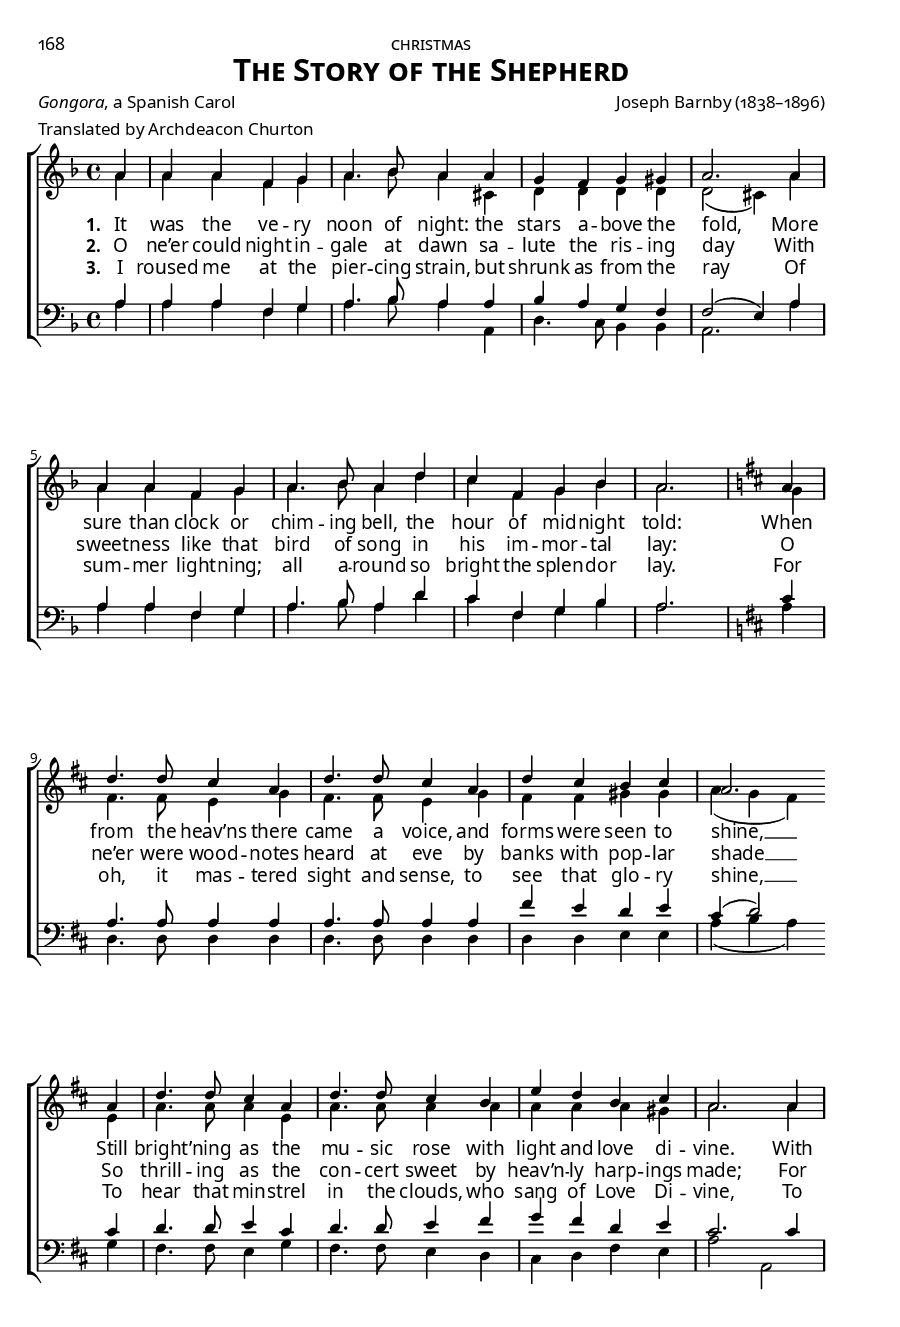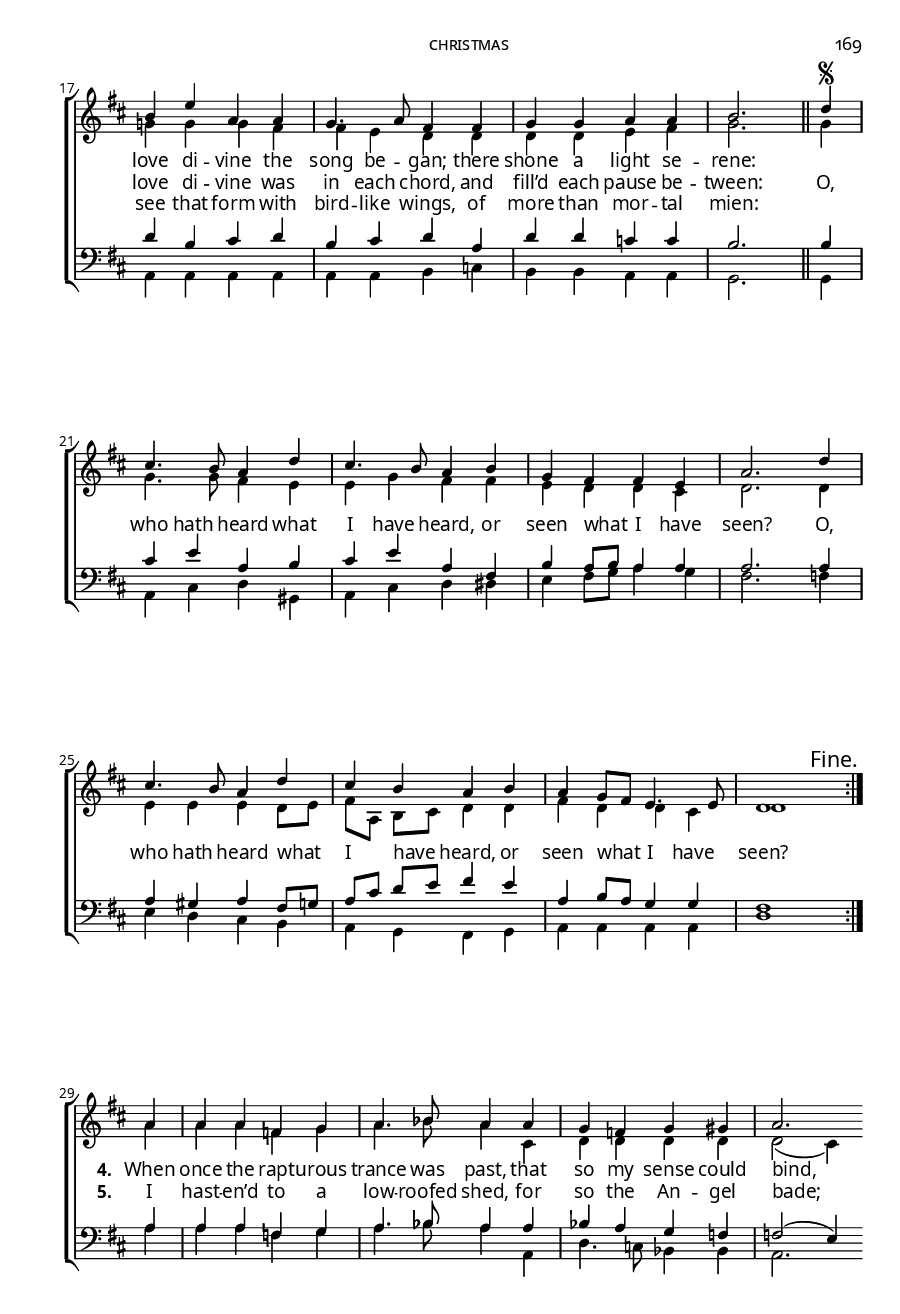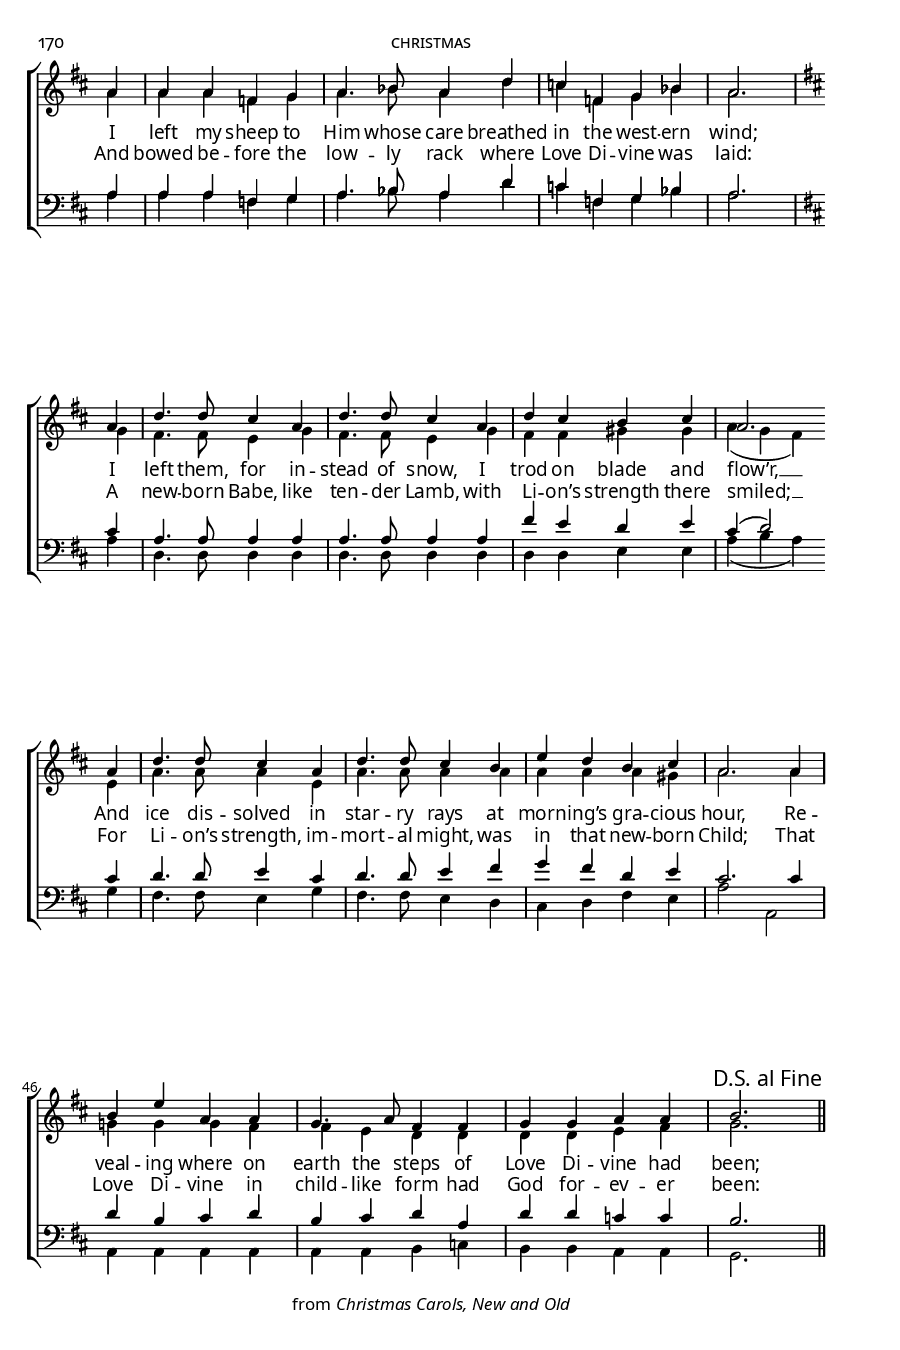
\version "2.14.2"
\include "util.ly"
\header {
  title = \markup{\override #'(font-name . "Garamond Premier Pro Semibold"){ \abs-fontsize #15 \smallCapsOldStyle"The Story of the Shepherd"}}
  poet = \markup\concat{\italic"Gongora" ", a Spanish Carol"}
  meter = \markup\oldStyleNum"Translated by Archdeacon Churton"
  composer = \markup\oldStyleNum"Joseph Barnby (1838–1896)"
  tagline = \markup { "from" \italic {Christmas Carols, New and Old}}
}
\paper {
  %print-all-headers = ##t
  paper-height = 9\in
  paper-width = 6\in
  indent = 0\in
  %system-system-spacing = #'((basic-distance . 10) (padding . 0))
  system-system-spacing =
    #'((basic-distance . 0)
       (minimum-distance . 0)
       (padding . -2)
       (stretchability . 100))
  ragged-last-bottom = ##f
  ragged-bottom = ##f
  two-sided = ##t
  inner-margin = 0.5\in
  outer-margin = 0.25\in
  top-margin = 0.25\in
  bottom-margin = 0.25\in
  first-page-number = #168
  print-first-page-number = ##t
  headerLine = \markup{\override #'(font-name . "Garamond Premier Pro") \smallCapsOldStyle"christmas"}
  oddHeaderMarkup = \markup\fill-line{
     \override #'(font-name . "Garamond Premier Pro")\abs-fontsize #8.5
     \combine 
        \fill-line{"" \on-the-fly #print-page-number-check-first
        \oldStylePageNum""
        }
        \fill-line{\headerLine}
  }
  evenHeaderMarkup = \markup {
     \override #'(font-name . "Garamond Premier Pro")\abs-fontsize #8.5
     \combine
        \on-the-fly #print-page-number-check-first
        \oldStylePageNum""
        \fill-line{\headerLine}
  }
}
#(set-global-staff-size 14.9) \paper{ #(define fonts (make-pango-font-tree "GoudyOlSt BT" "Garamond Premier Pro" "Garamond Premier Pro" (/ 14.9 20))) }
global = {
  \key f \major
  \time 4/4
  \autoBeamOff
}

sopMusic = \relative c' {
  \partial 4 a'4 |
  a a f g |
  a4. bes8 a4 a |
  g f g gis |
  a2. \bar"" a4 |
  
  a a f g |
  a4. bes8 a4 d |
  c f, g bes |
  a2. \bar "|" \key d\major a4 |
  d4. d8 cis4 a |
  
  d4. d8 cis4 a |
  d cis b cis |
  a2. \bar"" a4 |
  d4. d8 cis4 a |
  d4. d8 cis4 b |
  
  e4 d b cis |
  a2. \bar"" a4 |
  b e a, a |
  g4. a8 fis4 fis |
  g g a a |
  
  b2. \bar"||" d4\segno |
  cis4. b8 a4 d |
  cis4. b8 a4 b |
  g fis fis e |
  
  a2. \bar"" d4 |
  cis4. b8 a4 d |
  cis b a b |
  a g8[ fis] e4. e8 |
  d1 \bar ":|" \break
  \once \override Score.RehearsalMark #'break-visibility = #end-of-line-visible
  \once \override Score.RehearsalMark #'self-alignment-X = #RIGHT
  \mark "Fine."
  
  
  
  
  \partial 4 a'4 |
  a a f g |
  a4. bes8 a4 a |
  g f g gis |
  a2. \bar"" a4 |
  
  a a f g |
  a4. bes8 a4 d |
  c f, g bes |
  a2. \bar "|"\break \key d\major a4 |
  d4. d8 cis4 a |
  
  d4. d8 cis4 a |
  d cis b cis |
  a2. \bar"" a4 |
  d4. d8 cis4 a |
  d4. d8 cis4 b |
  
  e4 d b cis |
  a2. a4 |
  b e a, a |
  g4. a8 fis4 fis |
  g g a a |
  
  b2. \bar"||"
  \once \override Score.RehearsalMark #'break-visibility = #end-of-line-visible
  \once \override Score.RehearsalMark #'self-alignment-X = #RIGHT
  \mark "D.S. al Fine"
}
sopWords = \lyricmode {
  
}

altoMusic = \relative c' {
  a'4 |
  a a f g |
  a4. bes8 a4 cis, |
  d d d d |
  d2( cis4) a' |
  
  a a f g |
  a4. bes8 a4 d |
  c f, g bes |
  a2. g4 |
  fis4. fis8 e4 g |
  
  fis4. fis8 e4 g |
  fis fis gis gis |
  a( g fis) e |
  a4. a8 a4 e |
  a4. a8 a4 a |
  
  a a a gis |
  a2. a4 |
  g! g g fis |
  fis e d d |
  d d e fis |
  
  g2. g4 |
  g4. g8 fis4 e |
  e g fis fis |
  e d d cis |
  
  d2. d4 |
  e e e d8[ e] |
  fis[ a,] b[ cis] d4 d |
  fis d d cis |
  d1 |
  
  
  
  
  a'4 |
  a a f g |
  a4. bes8 a4 cis, |
  d d d d |
  d2( cis4) a' |
  
  a a f g |
  a4. bes8 a4 d |
  c f, g bes |
  a2. g4 |
  fis4. fis8 e4 g |
  
  fis4. fis8 e4 g |
  fis fis gis gis |
  a( g fis) e |
  a4. a8 a4 e |
  a4. a8 a4 a |
  
  a a a gis |
  a2. a4 |
  g! g g fis |
  fis e d d |
  d d e fis |
  
  g2.
}
dropLyrics = {
  \dropLyricsXI
}
altoWords = \lyricmode {
  \dropLyrics
  \set stanza = #"1. "
  It was the ve -- ry noon of night: the stars a -- bove the fold,
  More sure than clock or chim -- ing bell, the hour of mid -- night told:
  When from the heav’ns there came a voice, and forms were seen \set associatedVoice = "basses" to shine, __
  \unset associatedVoice
  Still bright -- ’ning as the mu -- sic rose with light and love di -- vine.
  With love di -- vine the song be -- gan; there shone a light se -- rene:
  
  
  
  \repeat unfold 28 \skip1
  \set stanza = #"4. "
  When once the rapt -- urous trance was past, that so my sense could bind,
  I left my sheep to Him whose care breathed in the west -- ern wind;
  I left them, for in -- stead of snow, I trod on blade \set associatedVoice = "basses" and flow’r, __
  \unset associatedVoice
  And ice dis -- solved in star -- ry rays at morn -- ing’s gra -- cious hour,
  Re -- veal -- ing where on earth the steps of Love Di -- vine had been;
}
altoWordsII = \lyricmode {
  \dropLyrics
%\markup\italic
  \set stanza = #"2. "
  O ne’er could night -- in -- gale at dawn sa -- lute the ris -- ing day
  With sweet -- ness like that bird of song in his im -- mor -- tal lay:
  O ne’er were wood -- notes heard at eve by banks with pop -- \set associatedVoice = "basses" lar shade __
  \unset associatedVoice
  So thrill -- ing as the con -- cert sweet by heav’n -- ly harp -- ings made;
  
  For love di -- vine was in each chord, and fill’d each pause be -- tween:  
  
  O, who hath heard what I have heard, or seen what I have seen?
  O, who hath heard what I have heard, or seen what I have seen?
  
  \set stanza = #"5. "
  I hast -- en’d to a low -- roofed shed, for so the An -- gel bade;
  And bowed be -- fore the low -- ly rack where Love Di -- vine was laid:
  A new -- born Babe, like ten -- der Lamb, with Li -- on’s strength \set associatedVoice = "basses" there smiled; __
  \unset associatedVoice
  For Li -- on’s strength, im -- mort -- al might, was in that new -- born Child;
  That Love Di -- vine in child -- like form had God for -- ev -- er been:
}
altoWordsIII = \lyricmode {
  \dropLyrics
  \set stanza = #"3. "
  I roused me at the pier -- cing strain, but shrunk as from the ray
  Of sum -- mer light -- ning; all a -- round so bright the splen -- dor lay.
  For oh, it mas -- tered sight and sense, to see that glo -- \set associatedVoice = "basses" ry shine, __
  \unset associatedVoice
  To hear that min -- strel in the clouds, who sang of Love Di -- vine,
  To see that form with bird -- like wings, of more than mor -- tal mien:
  
  
}
altoWordsIV = \lyricmode {
}
altoWordsV = \lyricmode {
}
altoWordsVI = \lyricmode {
  \set stanza = #"6. "
  \set ignoreMelismata = ##t
}
tenorMusic = \relative c' {
  a4 |
  a a f g |
  a4. bes8 a4 a |
  bes a g f |
  f2( e4) a |
  
  a a f g |
  a4. bes8 a4 d |
  c f, g bes |
  a2. \key d\major cis4 |
  a4. a8 a4 a |
  
  a4. a8 a4 a |
  fis' e d e |
  cis( d2) cis4 |
  d4. d8 e4 cis |
  d4. d8 e4 fis |
  
  g fis d e |
  cis2. cis4 |
  d b cis d |
  b cis d a |
  d d c c |
  
  b2. b4 |
  cis4 e a, b |
  cis e a, fis |
  b a8[ b] a4 a |
  
  a2. a4 |
  a gis a fis8[ g] |
  a[ cis] d[ e] fis4 e |
  a, b8[ a] g4 g |
  fis1 |
  
  
  
  
  a4 |
  a a f g |
  a4. bes8 a4 a |
  bes a g f |
  f2( e4) a |
  
  a a f g |
  a4. bes8 a4 d |
  c f, g bes |
  a2. \key d\major cis4 |
  a4. a8 a4 a |
  
  a4. a8 a4 a |
  fis' e d e |
  cis( d2) cis4 |
  d4. d8 e4 cis |
  d4. d8 e4 fis |
  
  g fis d e |
  cis2. cis4 |
  d b cis d |
  b cis d a |
  d d c c |
  
  b2.
}
tenorWords = \lyricmode {

}

bassMusic = \relative c {
  a'4 |
  a a f g |
  a4. bes8 a4 a, |
  d4. c8 bes4 bes |
  a2. a'4 |
  
  a a f g |
  a4. bes8 a4 d |
  c f, g bes |
  a2. \key d\major a4 |
  d,4. d8 d4 d |
  
  d4. d8 d4 d |
  d d e e |
  a( b a) g |
  fis4. fis8 e4 g |
  fis4. fis8 e4 d |
  
  cis4 d fis e |
  a2 a, |
  a4 a a a |
  a a b c |
  b b a a |
  
  g2. g4 |
  a cis d gis, |
  a cis d dis |
  e fis8[ g] a4 g |
  
  fis2. f4 |
  e d cis b |
  a g fis g |
  a a a a |
  d1 |
  
  
  
  
  a'4 |
  a a f g |
  a4. bes8 a4 a, |
  d4. c8 bes4 bes |
  a2. a'4 |
  
  a a f g |
  a4. bes8 a4 d |
  c f, g bes |
  a2. \key d\major a4 |
  d,4. d8 d4 d |
  
  d4. d8 d4 d |
  d d e e |
  a( b a) g |
  fis4. fis8 e4 g |
  fis4. fis8 e4 d |
  
  cis4 d fis e |
  a2 a, |
  a4 a a a |
  a a b c |
  b b a a |
  
  g2.
}
bassWords = \lyricmode {

}

pianoRH = \relative c' {
  
}
pianoLH = \relative c' {
  
}

\score {
  <<
   \new ChoirStaff <<
%    \new Lyrics = sopranos \with { \override VerticalAxisGroup #'nonstaff-relatedstaff-spacing = #'((basic-distance . 1)) }
    \new Staff = women <<
      \new Voice = "sopranos" { \voiceOne << \global \sopMusic >> }
      \new Voice = "altos" { \voiceTwo << \global \altoMusic >> }
    >>
    \new Staff = men <<
      \clef bass
      \new Voice = "tenors" { \voiceOne << \global \tenorMusic >> }
      \new Voice = "basses" { \voiceTwo << \global \bassMusic >> }
    >>
    \new Lyrics \with { alignAboveContext = #"women" \override VerticalAxisGroup #'nonstaff-relatedstaff-spacing = #'((basic-distance . 1))} \lyricsto "sopranos" \sopWords
     \new Lyrics = "altosVI"  \with { alignBelowContext = #"women" \override VerticalAxisGroup #'nonstaff-relatedstaff-spacing = #'((basic-distance . 1))} \lyricsto "tenors" \altoWordsVI
    \new Lyrics = "altosV"  \with { alignBelowContext = #"women" \override VerticalAxisGroup #'nonstaff-relatedstaff-spacing = #'((basic-distance . 1))} \lyricsto "tenors" \altoWordsV
    \new Lyrics = "altosIV"  \with { alignBelowContext = #"women" \override VerticalAxisGroup #'nonstaff-relatedstaff-spacing = #'((basic-distance . 1))} \lyricsto "tenors" \altoWordsIV
    \new Lyrics = "altosIII"  \with { alignBelowContext = #"women" \override VerticalAxisGroup #'nonstaff-relatedstaff-spacing = #'((basic-distance . 1))} \lyricsto "tenors" \altoWordsIII
    \new Lyrics = "altosII"  \with { alignBelowContext = #"women" \override VerticalAxisGroup #'nonstaff-relatedstaff-spacing = #'((basic-distance . 1))} \lyricsto "tenors" \altoWordsII
    \new Lyrics = "altos"  \with { alignBelowContext = #"women" \override VerticalAxisGroup #'nonstaff-relatedstaff-spacing = #'((padding . -0.9))} \lyricsto "tenors" \altoWords
   \new Lyrics \with { alignAboveContext = #"men" \override VerticalAxisGroup #'nonstaff-relatedstaff-spacing = #'((basic-distance . 1)) } \lyricsto "tenors" \tenorWords
    \new Lyrics \with { alignBelowContext = #"men" \override VerticalAxisGroup #'nonstaff-relatedstaff-spacing = #'((basic-distance . 1)) } \lyricsto "basses" \bassWords
  >>
%    \new PianoStaff << \new Staff { \new Voice { \pianoRH } } \new Staff { \clef "bass" \pianoLH } >>
  >>
  \layout {
    \context {
      \Score
      %\override SpacingSpanner #'base-shortest-duration = #(ly:make-moment 1 8)
      %\override SpacingSpanner #'common-shortest-duration = #(ly:make-moment 1 4)
    }
    \context {
      % Remove all empty staves
      % \Staff \RemoveEmptyStaves \override VerticalAxisGroup #'remove-first = ##t
    }
  }
}
